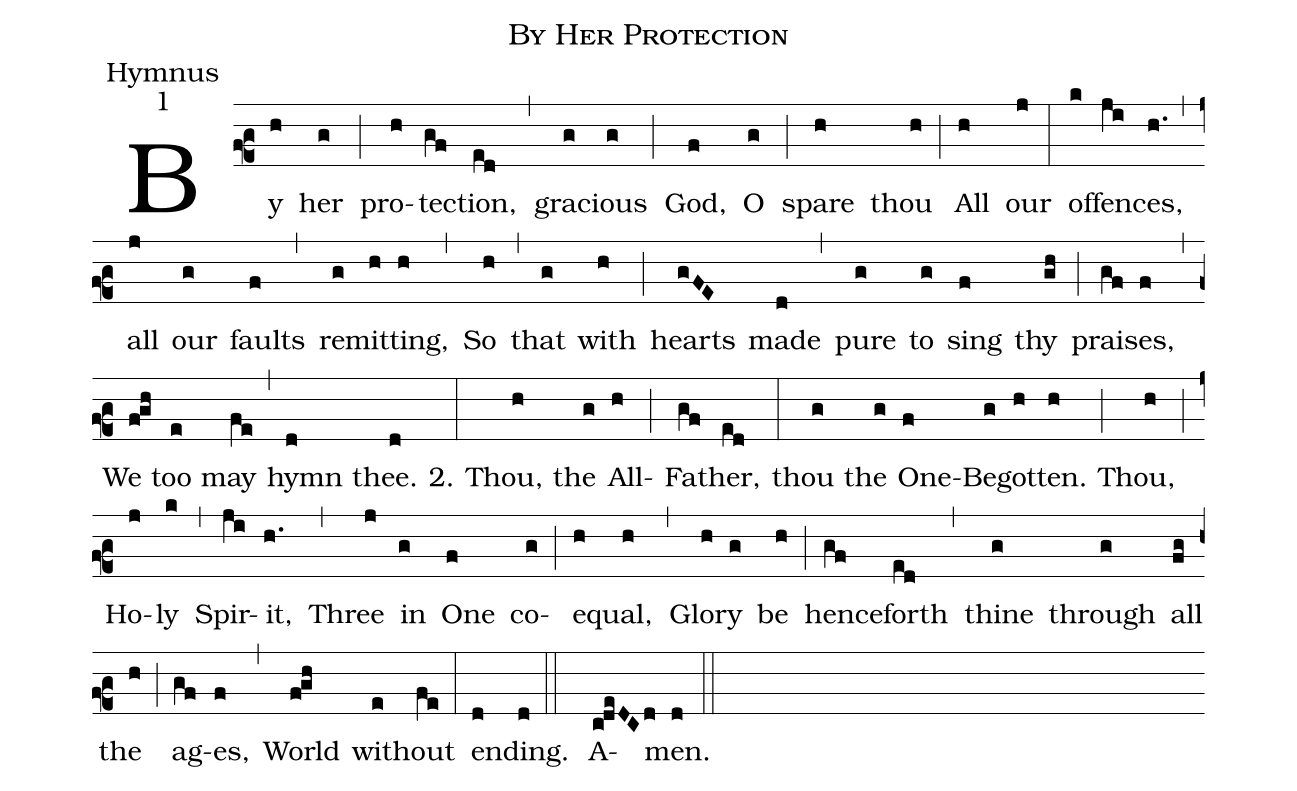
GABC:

name: By Her Protection;
office-part: Hymnus;
mode: 1;
%%
(f2)By(h) her(g) (;) pro(h)tec(gf)tion,(ed) (,) gra(g)cious(g) (;) God,(f) O(g) (;) spare(h) thou(h) (;)
All(h) our(j) (:) of(k)fenc(ji)es,(h.) (,) all(j) our(g) faults(f) (,) re(g)mit(h)ting,(h) (,)
So(h) (,) that(g) with(h) (;) hearts(gFE) made(d) (,) pure(g) to(g) sing(f) thy(gh) (;) prais(gf)es,(f) (,)
We(fgh) too(e) may(fe) (,) hymn(d) thee.(d) (:)

2. Thou,(h) the(g) All-(h) (;)Fa(gf)ther,(ed) (:) thou(g) the(g) One-(f)Be(g)got(h)ten.(h) (;)
Thou,(h) (;) Ho(j)ly(k) (,) Spir(ji)it,(h.) (,) Three(j) in(g) One(f) co-(g) (;)e(h)qual,(h) (,)
Glo(h)ry(g) be(h) (;) hence(gf)forth(ed) (,) thine(g) through(g) all(fg) the(h) (;) ag(gf)es,(f) (,) World(fgh) with(e)out(fe) (:) end(d)ing.(d::) A(cdeDCd)men.(d) (::)
